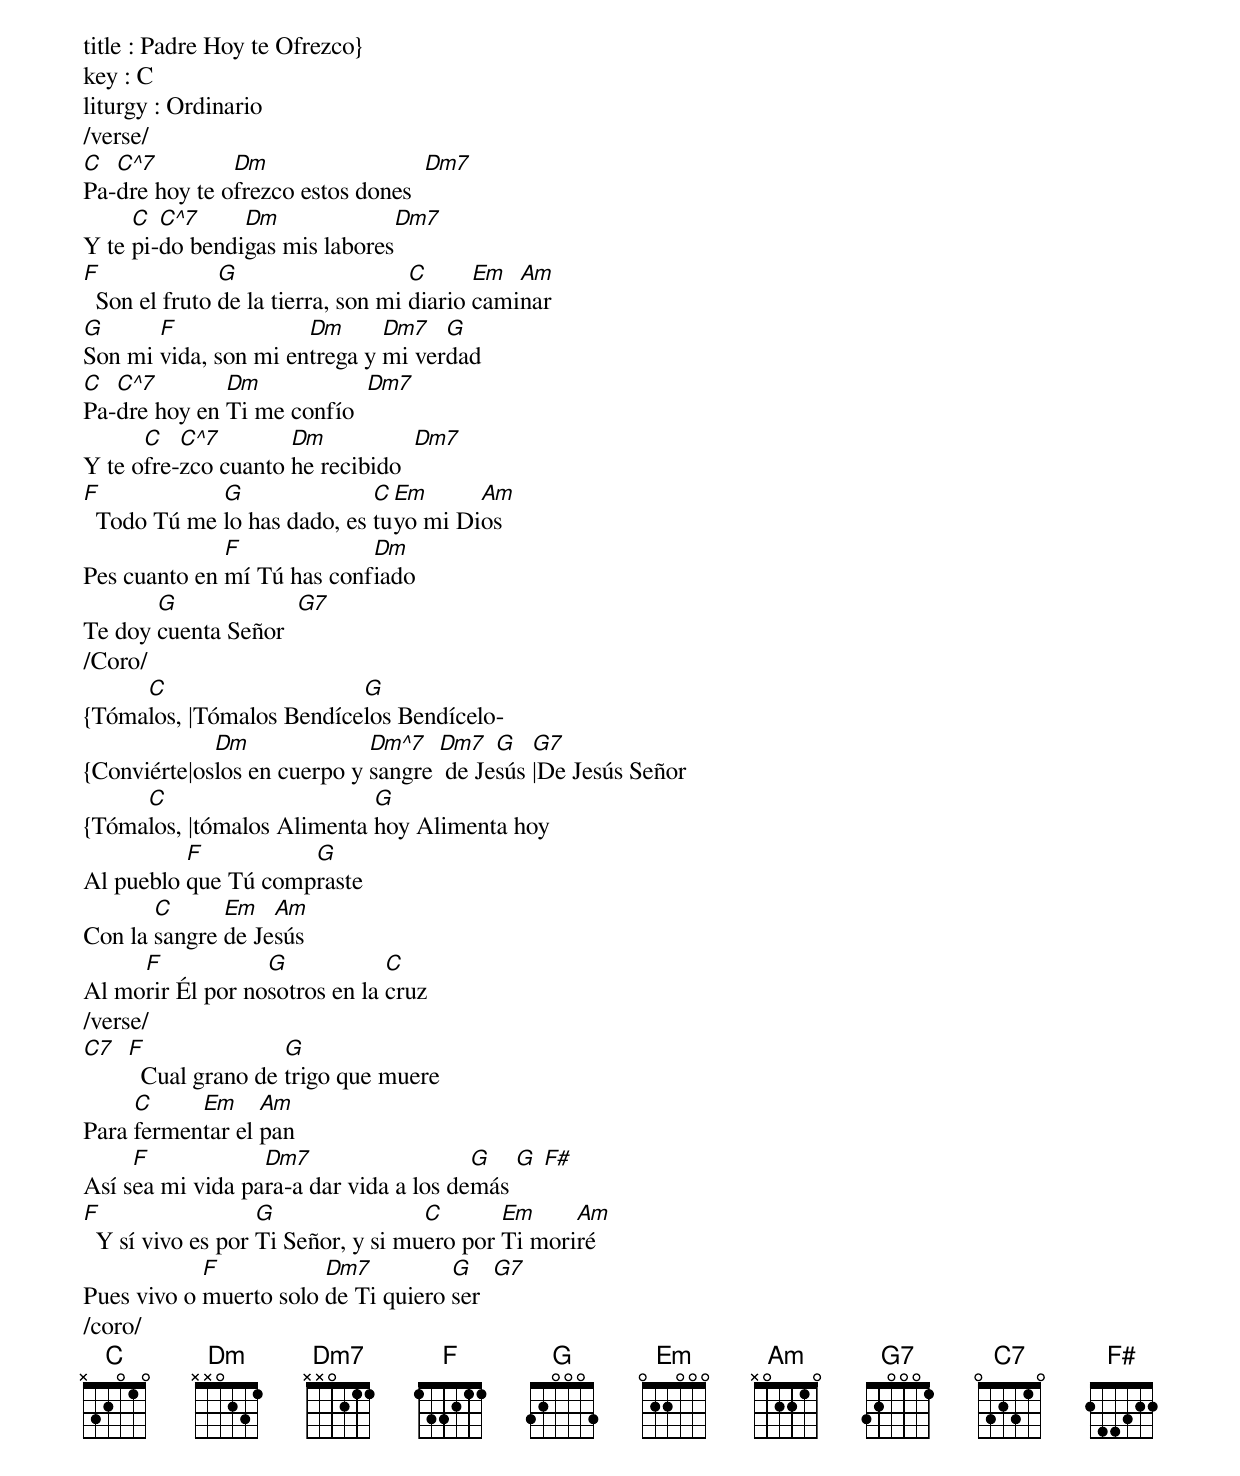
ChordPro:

title : Padre Hoy te Ofrezco}
key : C
liturgy : Ordinario
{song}
/verse/
[C]Pa-[C^7]dre hoy te o[Dm]frezco estos dones  [Dm7]
Y te [C]pi-[C^7]do bendi[Dm]gas mis labores[Dm7]
[F]  Son el fruto [G]de la tierra, son mi [C]diario [Em]cami[Am]nar
[G]Son mi [F]vida, son mi en[Dm]trega y [Dm7]mi ver[G]dad
[C]Pa-[C^7]dre hoy en [Dm]Ti me confío  [Dm7]
Y te o[C]fre-[C^7]zco cuanto [Dm]he recibido  [Dm7]
[F]  Todo Tú me [G]lo has dado, es [C]tu[Em]yo mi Di[Am]os
Pes cuanto en [F]mí Tú has conf[Dm]iado
Te doy [G]cuenta Señor  [G7]
/Coro/
{Tóma[C]los, []|Tómalos []Bendíce[G]los []Bendícelo-
{Conviérte|os[Dm]los en cuerpo y [Dm^7]sangre [Dm7] de Je[G]sús [G7]|De Jesús Señor
{Tóma[C]los, []|tómalos []Alimenta [G]hoy []Alimenta hoy
Al pueblo [F]que Tú comp[G]raste
Con la [C]sangre [Em]de Je[Am]sús
Al mo[F]rir Él por no[G]sotros en la [C]cruz
/verse/
[C7]  [F]  Cual grano de [G]trigo que muere
Para [C]fermen[Em]tar el [Am]pan
Así s[F]ea mi vida pa[Dm7]ra-a dar vida a los de[G]más [G] [F#]
[F]  Y sí vivo es por [G]Ti Señor, y si mu[C]ero por [Em]Ti mori[Am]ré
Pues vivo o [F]muerto solo [Dm7]de Ti quiero [G]ser  [G7]
/coro/
